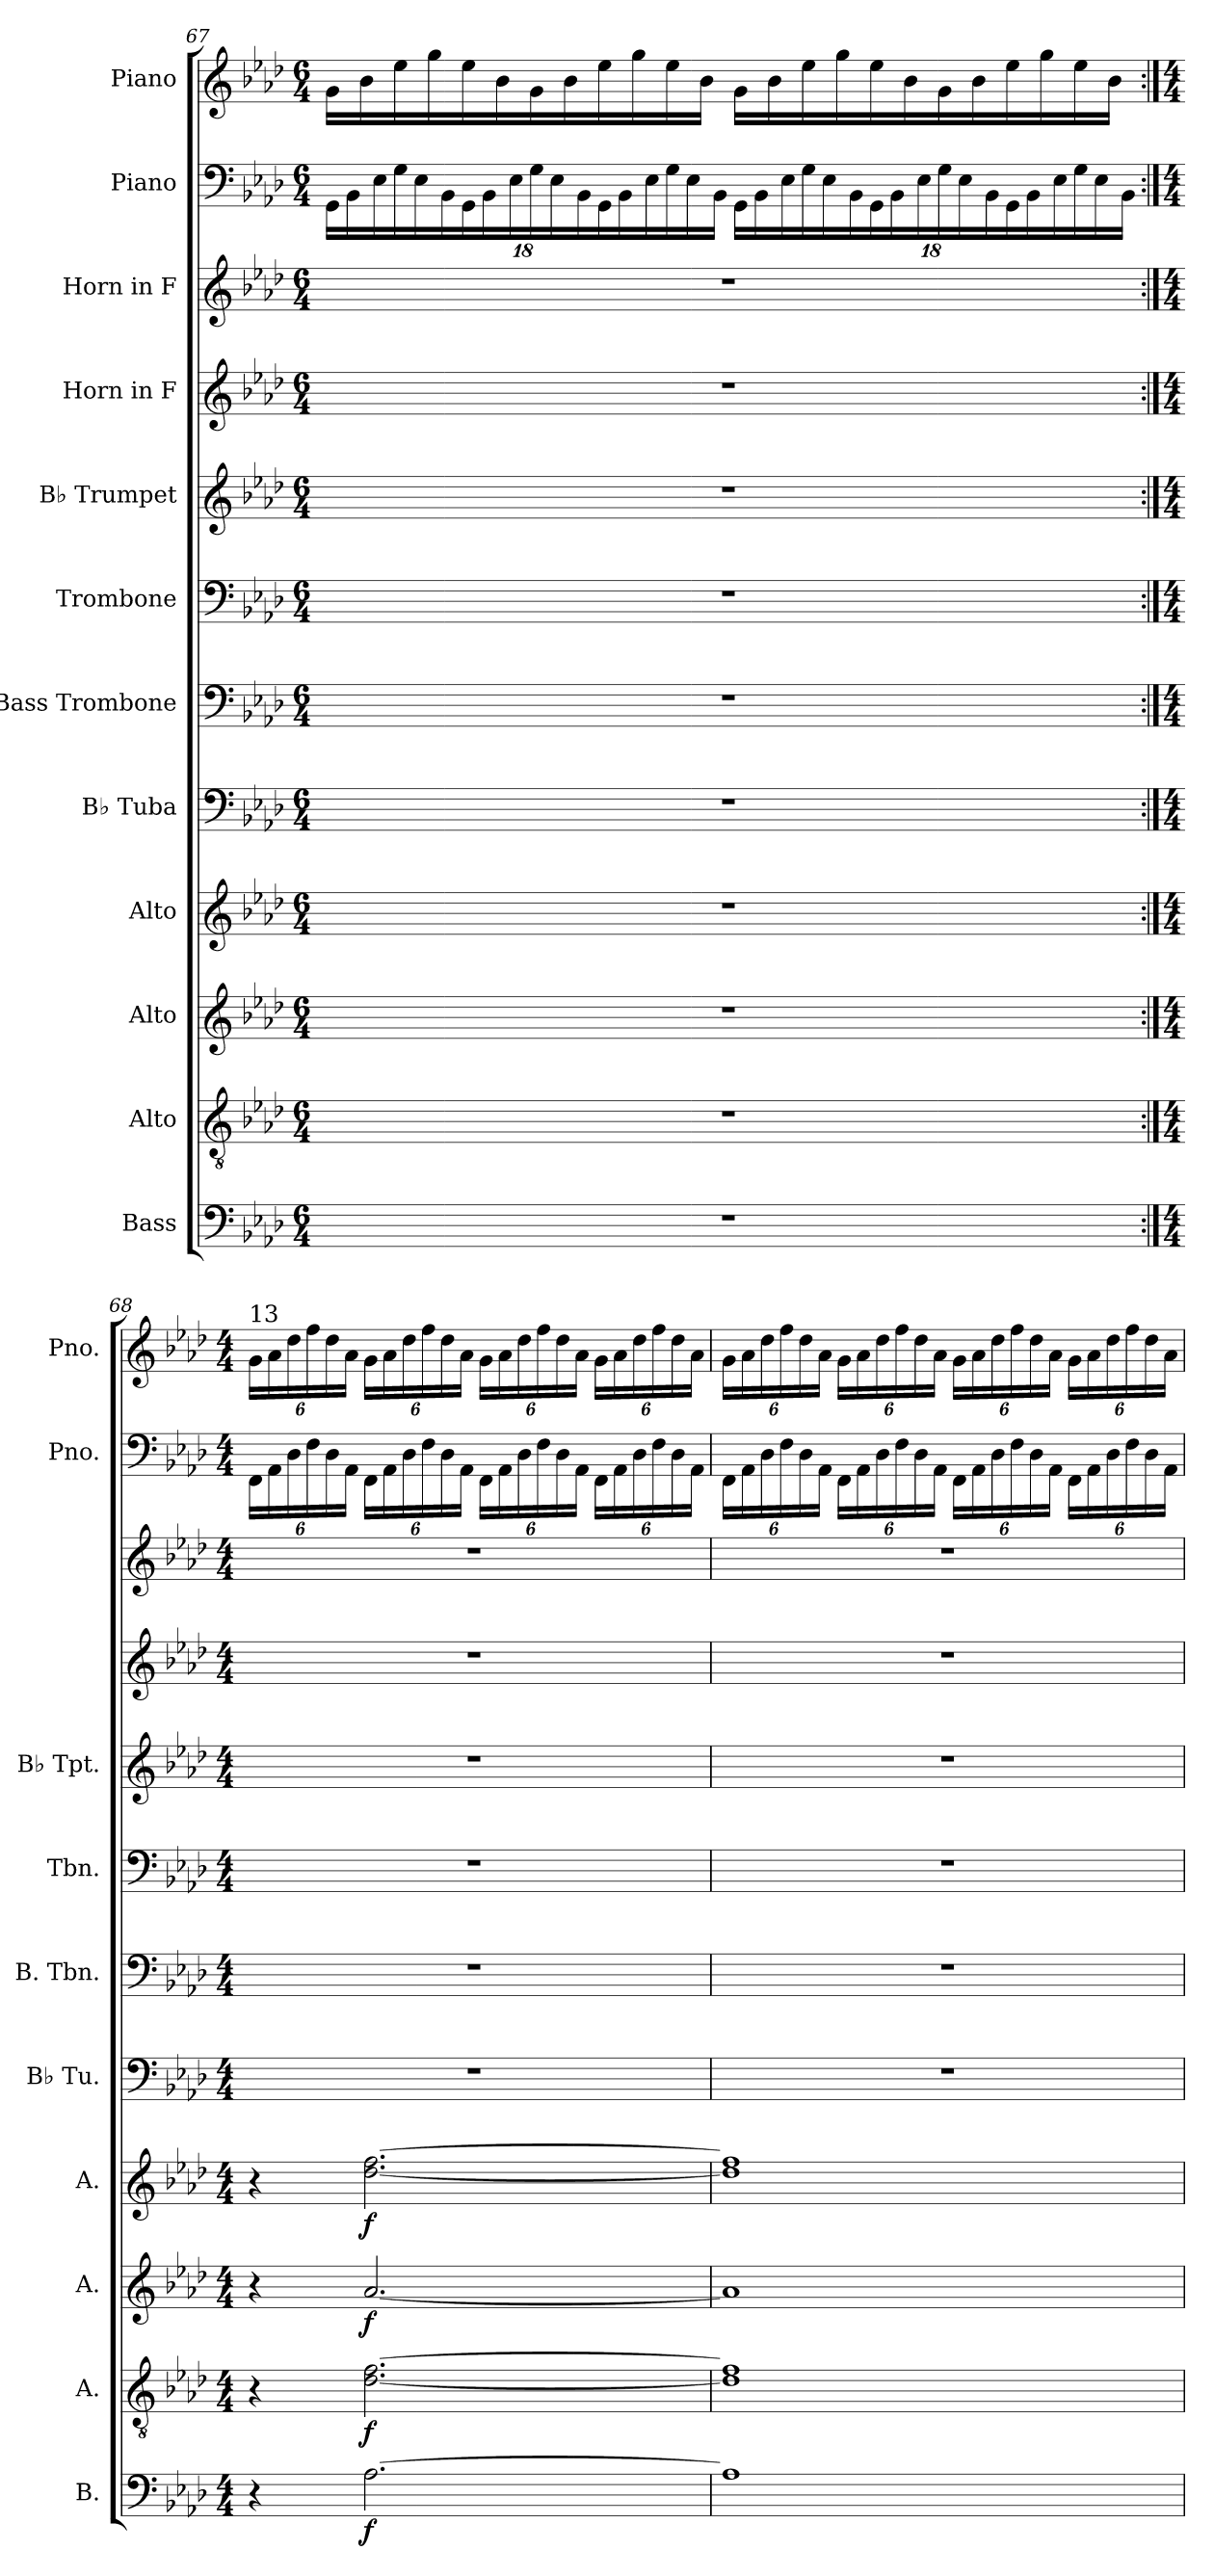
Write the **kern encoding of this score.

**kern	**dynam	**kern	**dynam	**kern	**dynam	**kern	**dynam	**kern	**kern	**kern	**kern	**kern	**kern	**kern	**kern
*part12	*part12	*part11	*part11	*part10	*part10	*part9	*part9	*part8	*part7	*part6	*part5	*part4	*part3	*part2	*part1
*staff12	*staff12	*staff11	*staff11	*staff10	*staff10	*staff9	*staff9	*staff8	*staff7	*staff6	*staff5	*staff4	*staff3	*staff2	*staff1
*I"Bass	*	*I"Alto	*	*I"Alto	*	*I"Alto	*	*I"B♭ Tuba	*I"Bass Trombone	*I"Trombone	*I"B♭ Trumpet	*I"Horn in F	*I"Horn in F	*I"Piano	*I"Piano
*I'B.	*	*I'A.	*	*I'A.	*	*I'A.	*	*I'B♭ Tu.	*I'B. Tbn.	*I'Tbn.	*I'B♭ Tpt.	*	*	*I'Pno.	*I'Pno.
!!LO:PB:g=z
*clefF4	*	*clefGv2	*	*clefG2	*	*clefG2	*	*clefF4	*clefF4	*clefF4	*clefG2	*clefG2	*clefG2	*clefF4	*clefG2
*	*	*	*	*	*	*	*	*	*	*	*ITrd1c2	*ITrd4c7	*ITrd4c7	*	*
*k[b-e-a-d-]	*	*k[b-e-a-d-]	*	*k[b-e-a-d-]	*	*k[b-e-a-d-]	*	*k[b-e-a-d-]	*k[b-e-a-d-]	*k[b-e-a-d-]	*k[b-e-a-d-g-c-]	*k[b-e-a-d-g-]	*k[b-e-a-d-g-]	*k[b-e-a-d-]	*k[b-e-a-d-]
*M6/4	*	*M6/4	*	*M6/4	*	*M6/4	*	*M6/4	*M6/4	*M6/4	*M6/4	*M6/4	*M6/4	*M6/4	*M6/4
*	*	*	*	*	*	*	*	*	*	*	*	*	*	*Xbrackettup	*
=67	=67	=67	=67	=67	=67	=67	=67	=67	=67	=67	=67	=67	=67	=67	=67
1.r	.	1.r	.	1.r	.	1.r	.	1.r	1.r	1.r	1.r	1.r	1.r	24GG\LL	16g\LL
.	.	.	.	.	.	.	.	.	.	.	.	.	.	24BB-\	.
.	.	.	.	.	.	.	.	.	.	.	.	.	.	.	16b-\
.	.	.	.	.	.	.	.	.	.	.	.	.	.	24E-\	.
.	.	.	.	.	.	.	.	.	.	.	.	.	.	24G\	16ee-\
.	.	.	.	.	.	.	.	.	.	.	.	.	.	24E-\	.
.	.	.	.	.	.	.	.	.	.	.	.	.	.	.	16gg\
.	.	.	.	.	.	.	.	.	.	.	.	.	.	24BB-\	.
.	.	.	.	.	.	.	.	.	.	.	.	.	.	24GG\	16ee-\
.	.	.	.	.	.	.	.	.	.	.	.	.	.	24BB-\	.
.	.	.	.	.	.	.	.	.	.	.	.	.	.	.	16b-\
.	.	.	.	.	.	.	.	.	.	.	.	.	.	24E-\	.
.	.	.	.	.	.	.	.	.	.	.	.	.	.	24G\	16g\
.	.	.	.	.	.	.	.	.	.	.	.	.	.	24E-\	.
.	.	.	.	.	.	.	.	.	.	.	.	.	.	.	16b-\
.	.	.	.	.	.	.	.	.	.	.	.	.	.	24BB-\	.
.	.	.	.	.	.	.	.	.	.	.	.	.	.	24GG\	16ee-\
.	.	.	.	.	.	.	.	.	.	.	.	.	.	24BB-\	.
.	.	.	.	.	.	.	.	.	.	.	.	.	.	.	16gg\
.	.	.	.	.	.	.	.	.	.	.	.	.	.	24E-\	.
.	.	.	.	.	.	.	.	.	.	.	.	.	.	24G\	16ee-\
.	.	.	.	.	.	.	.	.	.	.	.	.	.	24E-\	.
.	.	.	.	.	.	.	.	.	.	.	.	.	.	.	16b-\JJ
.	.	.	.	.	.	.	.	.	.	.	.	.	.	24BB-\JJ	.
.	.	.	.	.	.	.	.	.	.	.	.	.	.	24GG\LL	16g\LL
.	.	.	.	.	.	.	.	.	.	.	.	.	.	24BB-\	.
.	.	.	.	.	.	.	.	.	.	.	.	.	.	.	16b-\
.	.	.	.	.	.	.	.	.	.	.	.	.	.	24E-\	.
.	.	.	.	.	.	.	.	.	.	.	.	.	.	24G\	16ee-\
.	.	.	.	.	.	.	.	.	.	.	.	.	.	24E-\	.
.	.	.	.	.	.	.	.	.	.	.	.	.	.	.	16gg\
.	.	.	.	.	.	.	.	.	.	.	.	.	.	24BB-\	.
.	.	.	.	.	.	.	.	.	.	.	.	.	.	24GG\	16ee-\
.	.	.	.	.	.	.	.	.	.	.	.	.	.	24BB-\	.
.	.	.	.	.	.	.	.	.	.	.	.	.	.	.	16b-\
.	.	.	.	.	.	.	.	.	.	.	.	.	.	24E-\	.
.	.	.	.	.	.	.	.	.	.	.	.	.	.	24G\	16g\
.	.	.	.	.	.	.	.	.	.	.	.	.	.	24E-\	.
.	.	.	.	.	.	.	.	.	.	.	.	.	.	.	16b-\
.	.	.	.	.	.	.	.	.	.	.	.	.	.	24BB-\	.
.	.	.	.	.	.	.	.	.	.	.	.	.	.	24GG\	16ee-\
.	.	.	.	.	.	.	.	.	.	.	.	.	.	24BB-\	.
.	.	.	.	.	.	.	.	.	.	.	.	.	.	.	16gg\
.	.	.	.	.	.	.	.	.	.	.	.	.	.	24E-\	.
.	.	.	.	.	.	.	.	.	.	.	.	.	.	24G\	16ee-\
.	.	.	.	.	.	.	.	.	.	.	.	.	.	24E-\	.
.	.	.	.	.	.	.	.	.	.	.	.	.	.	.	16b-\JJ
.	.	.	.	.	.	.	.	.	.	.	.	.	.	24BB-\JJ	.
!!LO:PB:g=z
=68:|!	=68:|!	=68:|!	=68:|!	=68:|!	=68:|!	=68:|!	=68:|!	=68:|!	=68:|!	=68:|!	=68:|!	=68:|!	=68:|!	=68:|!	=68:|!
*M4/4	*	*M4/4	*	*M4/4	*	*M4/4	*	*M4/4	*M4/4	*M4/4	*M4/4	*M4/4	*M4/4	*M4/4	*M4/4
*	*	*	*	*	*	*	*	*	*	*	*	*	*	*	*Xbrackettup
!	!	!	!	!	!	!	!	!	!	!	!	!	!	!	!LO:TX:a:t=13
4r	.	4r	.	4r	.	4r	.	1r	1r	1r	1r	1r	1r	24FF\LL	24g\LL
.	.	.	.	.	.	.	.	.	.	.	.	.	.	24AA-\	24a-\
.	.	.	.	.	.	.	.	.	.	.	.	.	.	24D-\	24dd-\
.	.	.	.	.	.	.	.	.	.	.	.	.	.	24F\	24ff\
.	.	.	.	.	.	.	.	.	.	.	.	.	.	24D-\	24dd-\
.	.	.	.	.	.	.	.	.	.	.	.	.	.	24AA-\JJ	24a-\JJ
!	!LO:DY:b	!	!LO:DY:b	!	!LO:DY:b	!	!LO:DY:b	!	!	!	!	!	!	!	!
[2.A-\	f	[2.d-\ [2.f\	f	[2.a-/	f	[2.dd-\ [2.ff\	f	.	.	.	.	.	.	24FF\LL	24g\LL
.	.	.	.	.	.	.	.	.	.	.	.	.	.	24AA-\	24a-\
.	.	.	.	.	.	.	.	.	.	.	.	.	.	24D-\	24dd-\
.	.	.	.	.	.	.	.	.	.	.	.	.	.	24F\	24ff\
.	.	.	.	.	.	.	.	.	.	.	.	.	.	24D-\	24dd-\
.	.	.	.	.	.	.	.	.	.	.	.	.	.	24AA-\JJ	24a-\JJ
.	.	.	.	.	.	.	.	.	.	.	.	.	.	24FF\LL	24g\LL
.	.	.	.	.	.	.	.	.	.	.	.	.	.	24AA-\	24a-\
.	.	.	.	.	.	.	.	.	.	.	.	.	.	24D-\	24dd-\
.	.	.	.	.	.	.	.	.	.	.	.	.	.	24F\	24ff\
.	.	.	.	.	.	.	.	.	.	.	.	.	.	24D-\	24dd-\
.	.	.	.	.	.	.	.	.	.	.	.	.	.	24AA-\JJ	24a-\JJ
.	.	.	.	.	.	.	.	.	.	.	.	.	.	24FF\LL	24g\LL
.	.	.	.	.	.	.	.	.	.	.	.	.	.	24AA-\	24a-\
.	.	.	.	.	.	.	.	.	.	.	.	.	.	24D-\	24dd-\
.	.	.	.	.	.	.	.	.	.	.	.	.	.	24F\	24ff\
.	.	.	.	.	.	.	.	.	.	.	.	.	.	24D-\	24dd-\
.	.	.	.	.	.	.	.	.	.	.	.	.	.	24AA-\JJ	24a-\JJ
!!LO:PB:g=z
=69	=69	=69	=69	=69	=69	=69	=69	=69	=69	=69	=69	=69	=69	=69	=69
1A-]	.	1d-] 1f]	.	1a-]	.	1dd-] 1ff]	.	1r	1r	1r	1r	1r	1r	24FF\LL	24g\LL
.	.	.	.	.	.	.	.	.	.	.	.	.	.	24AA-\	24a-\
.	.	.	.	.	.	.	.	.	.	.	.	.	.	24D-\	24dd-\
.	.	.	.	.	.	.	.	.	.	.	.	.	.	24F\	24ff\
.	.	.	.	.	.	.	.	.	.	.	.	.	.	24D-\	24dd-\
.	.	.	.	.	.	.	.	.	.	.	.	.	.	24AA-\JJ	24a-\JJ
.	.	.	.	.	.	.	.	.	.	.	.	.	.	24FF\LL	24g\LL
.	.	.	.	.	.	.	.	.	.	.	.	.	.	24AA-\	24a-\
.	.	.	.	.	.	.	.	.	.	.	.	.	.	24D-\	24dd-\
.	.	.	.	.	.	.	.	.	.	.	.	.	.	24F\	24ff\
.	.	.	.	.	.	.	.	.	.	.	.	.	.	24D-\	24dd-\
.	.	.	.	.	.	.	.	.	.	.	.	.	.	24AA-\JJ	24a-\JJ
.	.	.	.	.	.	.	.	.	.	.	.	.	.	24FF\LL	24g\LL
.	.	.	.	.	.	.	.	.	.	.	.	.	.	24AA-\	24a-\
.	.	.	.	.	.	.	.	.	.	.	.	.	.	24D-\	24dd-\
.	.	.	.	.	.	.	.	.	.	.	.	.	.	24F\	24ff\
.	.	.	.	.	.	.	.	.	.	.	.	.	.	24D-\	24dd-\
.	.	.	.	.	.	.	.	.	.	.	.	.	.	24AA-\JJ	24a-\JJ
.	.	.	.	.	.	.	.	.	.	.	.	.	.	24FF\LL	24g\LL
.	.	.	.	.	.	.	.	.	.	.	.	.	.	24AA-\	24a-\
.	.	.	.	.	.	.	.	.	.	.	.	.	.	24D-\	24dd-\
.	.	.	.	.	.	.	.	.	.	.	.	.	.	24F\	24ff\
.	.	.	.	.	.	.	.	.	.	.	.	.	.	24D-\	24dd-\
.	.	.	.	.	.	.	.	.	.	.	.	.	.	24AA-\JJ	24a-\JJ
=	=	=	=	=	=	=	=	=	=	=	=	=	=	=	=
*-	*-	*-	*-	*-	*-	*-	*-	*-	*-	*-	*-	*-	*-	*-	*-
